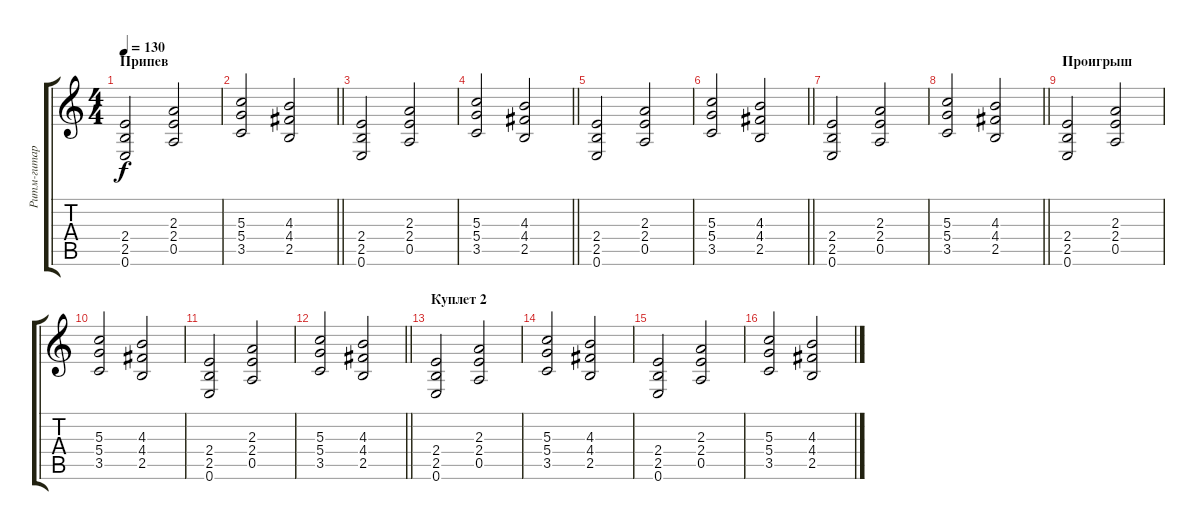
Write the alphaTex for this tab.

\track ("Ритм-гитара 1" "Ритм-гитар") {instrument overdrivenguitar}
\staff {score tabs}
\tuning (E4 B3 G3 D3 A2 E2) {hide}
\ts (4 4)
\section ("" "Припев")
\tempo 130
\clef g2
\ks c
(2.4 2.5 0.6).2{dy f} (2.3 2.4 0.5).2 |
\barLineRight lightlight
(5.3 5.4 3.5).2 (4.3 4.4 2.5).2 |
(2.4 2.5 0.6).2 (2.3 2.4 0.5).2 |
\barLineRight lightlight
(5.3 5.4 3.5).2 (4.3 4.4 2.5).2 |
(2.4 2.5 0.6).2 (2.3 2.4 0.5).2 |
\barLineRight lightlight
(5.3 5.4 3.5).2 (4.3 4.4 2.5).2 |
(2.4 2.5 0.6).2 (2.3 2.4 0.5).2 |
\barLineRight lightlight
(5.3 5.4 3.5).2 (4.3 4.4 2.5).2 |
\section ("" "Проигрыш")
(2.4 2.5 0.6).2 (2.3 2.4 0.5).2 |
(5.3 5.4 3.5).2 (4.3 4.4 2.5).2 |
(2.4 2.5 0.6).2 (2.3 2.4 0.5).2 |
\barLineRight lightlight
(5.3 5.4 3.5).2 (4.3 4.4 2.5).2 |
\section ("" "Куплет 2")
(2.4 2.5 0.6).2 (2.3 2.4 0.5).2 |
(5.3 5.4 3.5).2 (4.3 4.4 2.5).2 |
(2.4 2.5 0.6).2 (2.3 2.4 0.5).2 |
(5.3 5.4 3.5).2 (4.3 4.4 2.5).2
